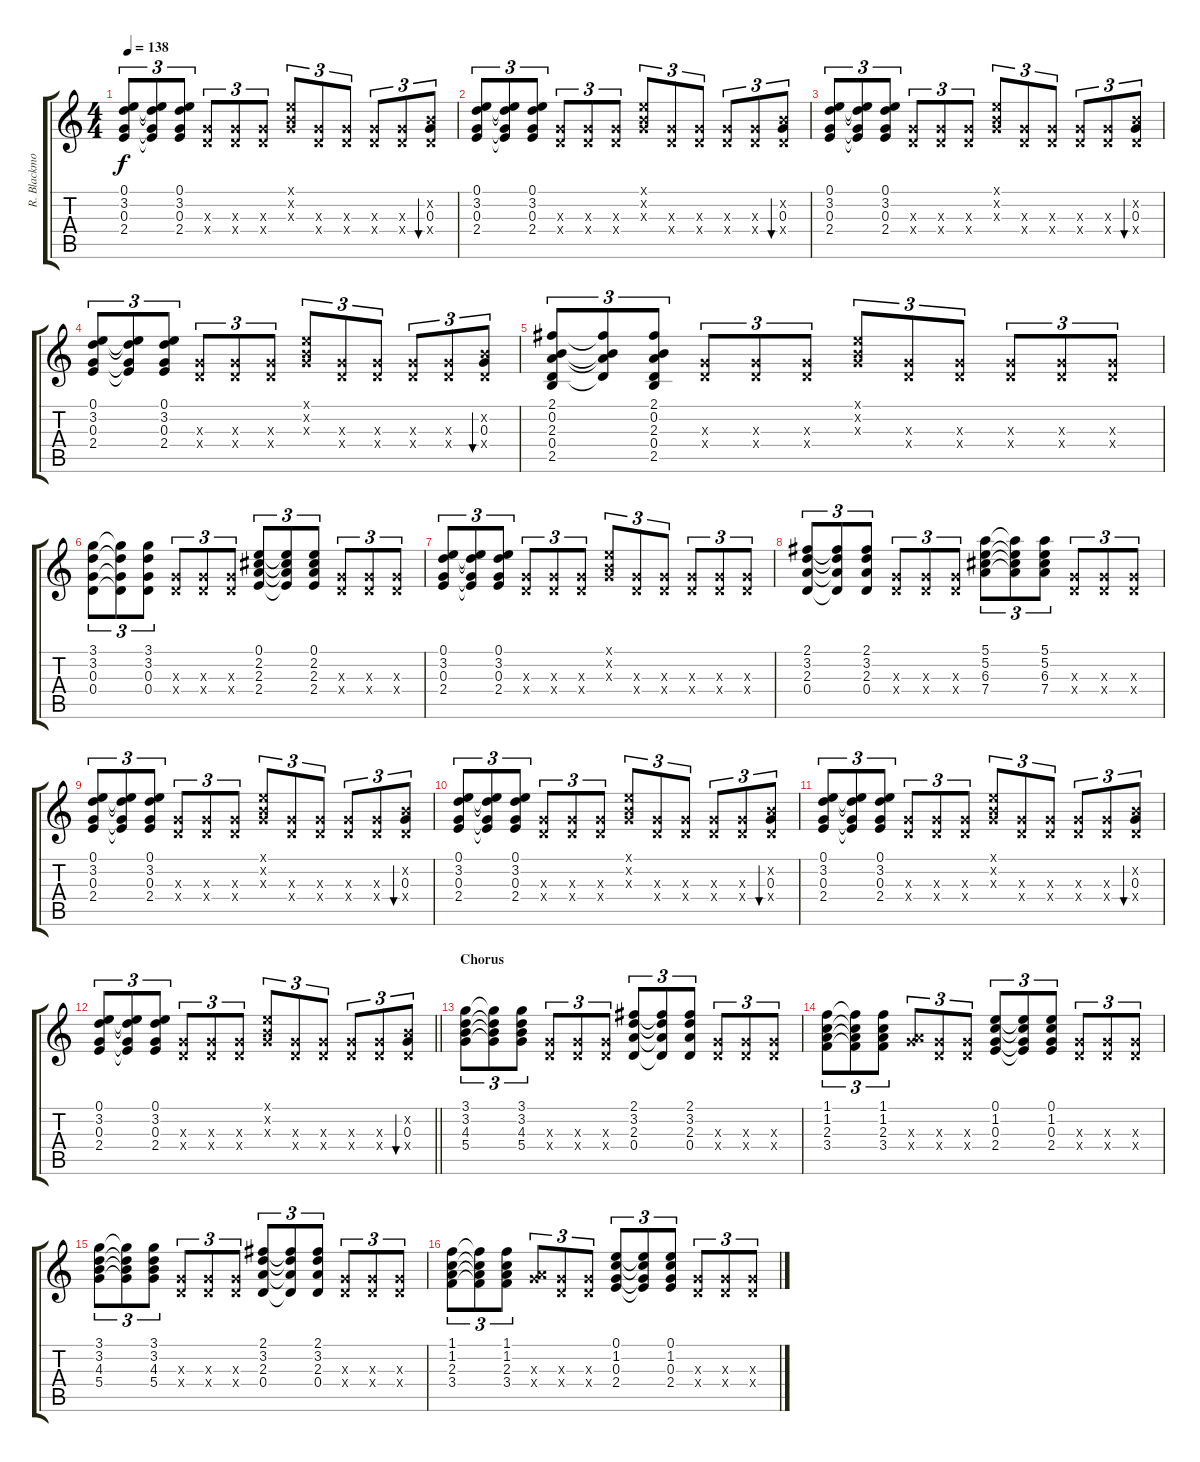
\track ("R. Blackmore" "R. Blackmo") {instrument overdrivenguitar}
\staff {score tabs}
\tuning (E4 B3 G3 D3 A2 E2) {hide}
\ts (4 4)
\tempo 138
\clef g2
\ks c
(0.1 3.2 0.3 2.4).8{tu (3 2) dy f} (0.1{t} 3.2{t} 0.3{t} 2.4{t}).8{tu (3 2)} (0.1 3.2 0.3 2.4).8{tu (3 2)} (0.3{x} 0.4{x}).8{tu (3 2)} (0.3{x} 0.4{x}).8{tu (3 2)} (0.3{x} 0.4{x}).8{tu (3 2)} (0.1{x} 0.2{x} 0.3{x}).8{tu (3 2)} (0.3{x} 0.4{x}).8{tu (3 2)} (0.3{x} 0.4{x}).8{tu (3 2)} (0.3{x} 0.4{x}).8{tu (3 2)} (0.3{x} 0.4{x}).8{tu (3 2)} (0.2{x} 0.3 0.4{x}).8{tu (3 2) bu 60} |
(0.1 3.2 0.3 2.4).8{tu (3 2)} (0.1{t} 3.2{t} 0.3{t} 2.4{t}).8{tu (3 2)} (0.1 3.2 0.3 2.4).8{tu (3 2)} (0.3{x} 0.4{x}).8{tu (3 2)} (0.3{x} 0.4{x}).8{tu (3 2)} (0.3{x} 0.4{x}).8{tu (3 2)} (0.1{x} 0.2{x} 0.3{x}).8{tu (3 2)} (0.3{x} 0.4{x}).8{tu (3 2)} (0.3{x} 0.4{x}).8{tu (3 2)} (0.3{x} 0.4{x}).8{tu (3 2)} (0.3{x} 0.4{x}).8{tu (3 2)} (0.2{x} 0.3 0.4{x}).8{tu (3 2) bu 60} |
(0.1 3.2 0.3 2.4).8{tu (3 2)} (0.1{t} 3.2{t} 0.3{t} 2.4{t}).8{tu (3 2)} (0.1 3.2 0.3 2.4).8{tu (3 2)} (0.3{x} 0.4{x}).8{tu (3 2)} (0.3{x} 0.4{x}).8{tu (3 2)} (0.3{x} 0.4{x}).8{tu (3 2)} (0.1{x} 0.2{x} 0.3{x}).8{tu (3 2)} (0.3{x} 0.4{x}).8{tu (3 2)} (0.3{x} 0.4{x}).8{tu (3 2)} (0.3{x} 0.4{x}).8{tu (3 2)} (0.3{x} 0.4{x}).8{tu (3 2)} (0.2{x} 0.3 0.4{x}).8{tu (3 2) bu 60} |
(0.1 3.2 0.3 2.4).8{tu (3 2)} (0.1{t} 3.2{t} 0.3{t} 2.4{t}).8{tu (3 2)} (0.1 3.2 0.3 2.4).8{tu (3 2)} (0.3{x} 0.4{x}).8{tu (3 2)} (0.3{x} 0.4{x}).8{tu (3 2)} (0.3{x} 0.4{x}).8{tu (3 2)} (0.1{x} 0.2{x} 0.3{x}).8{tu (3 2)} (0.3{x} 0.4{x}).8{tu (3 2)} (0.3{x} 0.4{x}).8{tu (3 2)} (0.3{x} 0.4{x}).8{tu (3 2)} (0.3{x} 0.4{x}).8{tu (3 2)} (0.2{x} 0.3 0.4{x}).8{tu (3 2) bu 60} |
(2.1 0.2 2.3 0.4 2.5).8{tu (3 2)} (2.1{t} 0.2{t} 2.3{t} 0.4{t}).8{tu (3 2)} (2.1 0.2 2.3 0.4 2.5).8{tu (3 2)} (0.3{x} 0.4{x}).8{tu (3 2)} (0.3{x} 0.4{x}).8{tu (3 2)} (0.3{x} 0.4{x}).8{tu (3 2)} (0.1{x} 0.2{x} 0.3{x}).8{tu (3 2)} (0.3{x} 0.4{x}).8{tu (3 2)} (0.3{x} 0.4{x}).8{tu (3 2)} (0.3{x} 0.4{x}).8{tu (3 2)} (0.3{x} 0.4{x}).8{tu (3 2)} (0.3{x} 0.4{x}).8{tu (3 2)} |
(3.1 3.2 0.3 0.4).8{tu (3 2)} (3.1{t} 3.2{t} 0.3{t} 0.4{t}).8{tu (3 2)} (3.1 3.2 0.3 0.4).8{tu (3 2)} (0.3{x} 0.4{x}).8{tu (3 2)} (0.3{x} 0.4{x}).8{tu (3 2)} (0.3{x} 0.4{x}).8{tu (3 2)} (0.1 2.2 2.3 2.4).8{tu (3 2)} (0.1{t} 2.2{t} 2.3{t} 2.4{t}).8{tu (3 2)} (0.1 2.2 2.3 2.4).8{tu (3 2)} (0.3{x} 0.4{x}).8{tu (3 2)} (0.3{x} 0.4{x}).8{tu (3 2)} (0.3{x} 0.4{x}).8{tu (3 2)} |
(0.1 3.2 0.3 2.4).8{tu (3 2)} (0.1{t} 3.2{t} 0.3{t} 2.4{t}).8{tu (3 2)} (0.1 3.2 0.3 2.4).8{tu (3 2)} (0.3{x} 0.4{x}).8{tu (3 2)} (0.3{x} 0.4{x}).8{tu (3 2)} (0.3{x} 0.4{x}).8{tu (3 2)} (0.1{x} 0.2{x} 0.3{x}).8{tu (3 2)} (0.3{x} 0.4{x}).8{tu (3 2)} (0.3{x} 0.4{x}).8{tu (3 2)} (0.3{x} 0.4{x}).8{tu (3 2)} (0.3{x} 0.4{x}).8{tu (3 2)} (0.3{x} 0.4{x}).8{tu (3 2)} |
(2.1 3.2 2.3 0.4).8{tu (3 2)} (2.1{t} 3.2{t} 2.3{t} 0.4{t}).8{tu (3 2)} (2.1 3.2 2.3 0.4).8{tu (3 2)} (0.3{x} 0.4{x}).8{tu (3 2)} (0.3{x} 0.4{x}).8{tu (3 2)} (0.3{x} 0.4{x}).8{tu (3 2)} (5.1 5.2 6.3 7.4).8{tu (3 2)} (5.1{t} 5.2{t} 6.3{t} 7.4{t}).8{tu (3 2)} (5.1 5.2 6.3 7.4).8{tu (3 2)} (0.3{x} 0.4{x}).8{tu (3 2)} (0.3{x} 0.4{x}).8{tu (3 2)} (0.3{x} 0.4{x}).8{tu (3 2)} |
(0.1 3.2 0.3 2.4).8{tu (3 2)} (0.1{t} 3.2{t} 0.3{t} 2.4{t}).8{tu (3 2)} (0.1 3.2 0.3 2.4).8{tu (3 2)} (0.3{x} 0.4{x}).8{tu (3 2)} (0.3{x} 0.4{x}).8{tu (3 2)} (0.3{x} 0.4{x}).8{tu (3 2)} (0.1{x} 0.2{x} 0.3{x}).8{tu (3 2)} (0.3{x} 0.4{x}).8{tu (3 2)} (0.3{x} 0.4{x}).8{tu (3 2)} (0.3{x} 0.4{x}).8{tu (3 2)} (0.3{x} 0.4{x}).8{tu (3 2)} (0.2{x} 0.3 0.4{x}).8{tu (3 2) bu 60} |
(0.1 3.2 0.3 2.4).8{tu (3 2)} (0.1{t} 3.2{t} 0.3{t} 2.4{t}).8{tu (3 2)} (0.1 3.2 0.3 2.4).8{tu (3 2)} (0.3{x} 0.4{x}).8{tu (3 2)} (0.3{x} 0.4{x}).8{tu (3 2)} (0.3{x} 0.4{x}).8{tu (3 2)} (0.1{x} 0.2{x} 0.3{x}).8{tu (3 2)} (0.3{x} 0.4{x}).8{tu (3 2)} (0.3{x} 0.4{x}).8{tu (3 2)} (0.3{x} 0.4{x}).8{tu (3 2)} (0.3{x} 0.4{x}).8{tu (3 2)} (0.2{x} 0.3 0.4{x}).8{tu (3 2) bu 60} |
(0.1 3.2 0.3 2.4).8{tu (3 2)} (0.1{t} 3.2{t} 0.3{t} 2.4{t}).8{tu (3 2)} (0.1 3.2 0.3 2.4).8{tu (3 2)} (0.3{x} 0.4{x}).8{tu (3 2)} (0.3{x} 0.4{x}).8{tu (3 2)} (0.3{x} 0.4{x}).8{tu (3 2)} (0.1{x} 0.2{x} 0.3{x}).8{tu (3 2)} (0.3{x} 0.4{x}).8{tu (3 2)} (0.3{x} 0.4{x}).8{tu (3 2)} (0.3{x} 0.4{x}).8{tu (3 2)} (0.3{x} 0.4{x}).8{tu (3 2)} (0.2{x} 0.3 0.4{x}).8{tu (3 2) bu 60} |
\barLineRight lightlight
(0.1 3.2 0.3 2.4).8{tu (3 2)} (0.1{t} 3.2{t} 0.3{t} 2.4{t}).8{tu (3 2)} (0.1 3.2 0.3 2.4).8{tu (3 2)} (0.3{x} 0.4{x}).8{tu (3 2)} (0.3{x} 0.4{x}).8{tu (3 2)} (0.3{x} 0.4{x}).8{tu (3 2)} (0.1{x} 0.2{x} 0.3{x}).8{tu (3 2)} (0.3{x} 0.4{x}).8{tu (3 2)} (0.3{x} 0.4{x}).8{tu (3 2)} (0.3{x} 0.4{x}).8{tu (3 2)} (0.3{x} 0.4{x}).8{tu (3 2)} (0.2{x} 0.3 0.4{x}).8{tu (3 2) bu 60} |
\section ("" "Chorus")
(3.1 3.2 4.3 5.4).8{tu (3 2)} (3.1{t} 3.2{t} 4.3{t} 5.4{t}).8{tu (3 2)} (3.1 3.2 4.3 5.4).8{tu (3 2)} (0.3{x} 0.4{x}).8{tu (3 2)} (0.3{x} 0.4{x}).8{tu (3 2)} (0.3{x} 0.4{x}).8{tu (3 2)} (2.1 3.2 2.3 0.4).8{tu (3 2)} (2.1{t} 3.2{t} 2.3{t} 0.4{t}).8{tu (3 2)} (2.1 3.2 2.3 0.4).8{tu (3 2)} (0.3{x} 0.4{x}).8{tu (3 2)} (0.3{x} 0.4{x}).8{tu (3 2)} (0.3{x} 0.4{x}).8{tu (3 2)} |
(1.1 1.2 2.3 3.4).8{tu (3 2)} (1.1{t} 1.2{t} 2.3{t} 3.4{t}).8{tu (3 2)} (1.1 1.2 2.3 3.4).8{tu (3 2)} (0.3{x} 7.4{x}).8{tu (3 2)} (0.3{x} 0.4{x}).8{tu (3 2)} (0.3{x} 0.4{x}).8{tu (3 2)} (0.1 1.2 0.3 2.4).8{tu (3 2)} (0.1{t} 1.2{t} 0.3{t} 2.4{t}).8{tu (3 2)} (0.1 1.2 0.3 2.4).8{tu (3 2)} (0.3{x} 0.4{x}).8{tu (3 2)} (0.3{x} 0.4{x}).8{tu (3 2)} (0.3{x} 0.4{x}).8{tu (3 2)} |
(3.1 3.2 4.3 5.4).8{tu (3 2)} (3.1{t} 3.2{t} 4.3{t} 5.4{t}).8{tu (3 2)} (3.1 3.2 4.3 5.4).8{tu (3 2)} (0.3{x} 0.4{x}).8{tu (3 2)} (0.3{x} 0.4{x}).8{tu (3 2)} (0.3{x} 0.4{x}).8{tu (3 2)} (2.1 3.2 2.3 0.4).8{tu (3 2)} (2.1{t} 3.2{t} 2.3{t} 0.4{t}).8{tu (3 2)} (2.1 3.2 2.3 0.4).8{tu (3 2)} (0.3{x} 0.4{x}).8{tu (3 2)} (0.3{x} 0.4{x}).8{tu (3 2)} (0.3{x} 0.4{x}).8{tu (3 2)} |
(1.1 1.2 2.3 3.4).8{tu (3 2)} (1.1{t} 1.2{t} 2.3{t} 3.4{t}).8{tu (3 2)} (1.1 1.2 2.3 3.4).8{tu (3 2)} (0.3{x} 7.4{x}).8{tu (3 2)} (0.3{x} 0.4{x}).8{tu (3 2)} (0.3{x} 0.4{x}).8{tu (3 2)} (0.1 1.2 0.3 2.4).8{tu (3 2)} (0.1{t} 1.2{t} 0.3{t} 2.4{t}).8{tu (3 2)} (0.1 1.2 0.3 2.4).8{tu (3 2)} (0.3{x} 0.4{x}).8{tu (3 2)} (0.3{x} 0.4{x}).8{tu (3 2)} (0.3{x} 0.4{x}).8{tu (3 2)}
